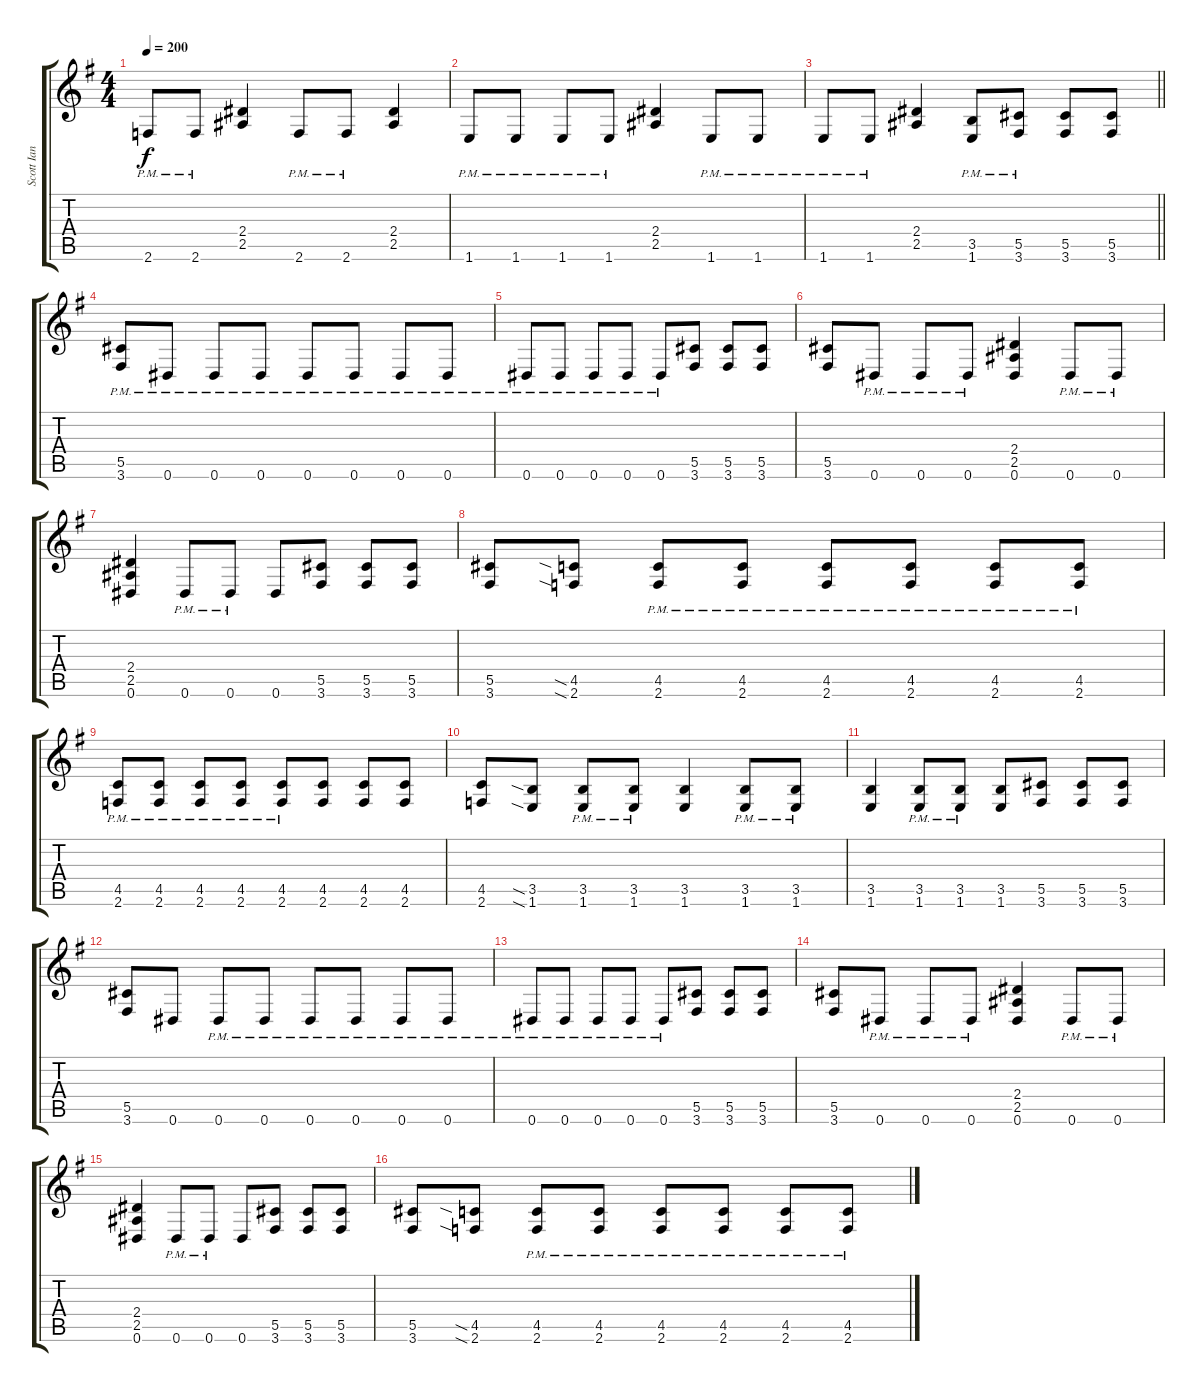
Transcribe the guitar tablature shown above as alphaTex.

\track ("Scott Ian" "Scott Ian") {instrument distortionguitar}
\staff {score tabs}
\tuning (Eb4 Bb3 Gb3 Db3 Ab2 Eb2) {hide}
\ts (4 4)
\tempo 200
\clef g2
\ks g
2.6{pm}.8{dy f} 2.6{pm}.8 (2.4 2.5).4 2.6{pm}.8 2.6{pm}.8 (2.4 2.5).4 |
1.6{pm}.8 1.6{pm}.8 1.6{pm}.8 1.6{pm}.8 (2.4 2.5).4 1.6{pm}.8 1.6{pm}.8 |
\barLineRight lightlight
1.6{pm}.8 1.6{pm}.8 (2.4 2.5).4 (3.5{pm} 1.6{pm}).8 (5.5{pm} 3.6{pm}).8 (5.5 3.6).8 (5.5 3.6).8 |
(5.5{pm} 3.6{pm}).8 0.6{pm}.8 0.6{pm}.8 0.6{pm}.8 0.6{pm}.8 0.6{pm}.8 0.6{pm}.8 0.6{pm}.8 |
0.6{pm}.8 0.6{pm}.8 0.6{pm}.8 0.6{pm}.8 0.6{pm}.8 (5.5 3.6).8 (5.5 3.6).8 (5.5 3.6).8 |
(5.5 3.6).8 0.6{pm}.8 0.6{pm}.8 0.6{pm}.8 (2.4 2.5 0.6).4 0.6{pm}.8 0.6{pm}.8 |
(2.4 2.5 0.6).4 0.6{pm}.8 0.6{pm}.8 0.6.8 (5.5 3.6).8 (5.5 3.6).8 (5.5 3.6).8 |
(5.5 3.6).8 (4.5{sia} 2.6{sia}).8 (4.5{pm} 2.6{pm}).8 (4.5{pm} 2.6{pm}).8 (4.5{pm} 2.6{pm}).8 (4.5{pm} 2.6{pm}).8 (4.5{pm} 2.6{pm}).8 (4.5{pm} 2.6{pm}).8 |
(4.5{pm} 2.6{pm}).8 (4.5{pm} 2.6{pm}).8 (4.5{pm} 2.6{pm}).8 (4.5{pm} 2.6{pm}).8 (4.5{pm} 2.6{pm}).8 (4.5 2.6).8 (4.5 2.6).8 (4.5 2.6).8 |
(4.5 2.6).8 (3.5{sia} 1.6{sia}).8 (3.5{pm} 1.6{pm}).8 (3.5{pm} 1.6{pm}).8 (3.5 1.6).4 (3.5{pm} 1.6{pm}).8 (3.5{pm} 1.6{pm}).8 |
(3.5 1.6).4 (3.5{pm} 1.6{pm}).8 (3.5{pm} 1.6{pm}).8 (3.5 1.6).8 (5.5 3.6).8 (5.5 3.6).8 (5.5 3.6).8 |
(5.5 3.6).8 0.6.8 0.6{pm}.8 0.6{pm}.8 0.6{pm}.8 0.6{pm}.8 0.6{pm}.8 0.6{pm}.8 |
0.6{pm}.8 0.6{pm}.8 0.6{pm}.8 0.6{pm}.8 0.6{pm}.8 (5.5 3.6).8 (5.5 3.6).8 (5.5 3.6).8 |
(5.5 3.6).8 0.6{pm}.8 0.6{pm}.8 0.6{pm}.8 (2.4 2.5 0.6).4 0.6{pm}.8 0.6{pm}.8 |
(2.4 2.5 0.6).4 0.6{pm}.8 0.6{pm}.8 0.6.8 (5.5 3.6).8 (5.5 3.6).8 (5.5 3.6).8 |
(5.5 3.6).8 (4.5{sia} 2.6{sia}).8 (4.5{pm} 2.6{pm}).8 (4.5{pm} 2.6{pm}).8 (4.5{pm} 2.6{pm}).8 (4.5{pm} 2.6{pm}).8 (4.5{pm} 2.6{pm}).8 (4.5{pm} 2.6{pm}).8
